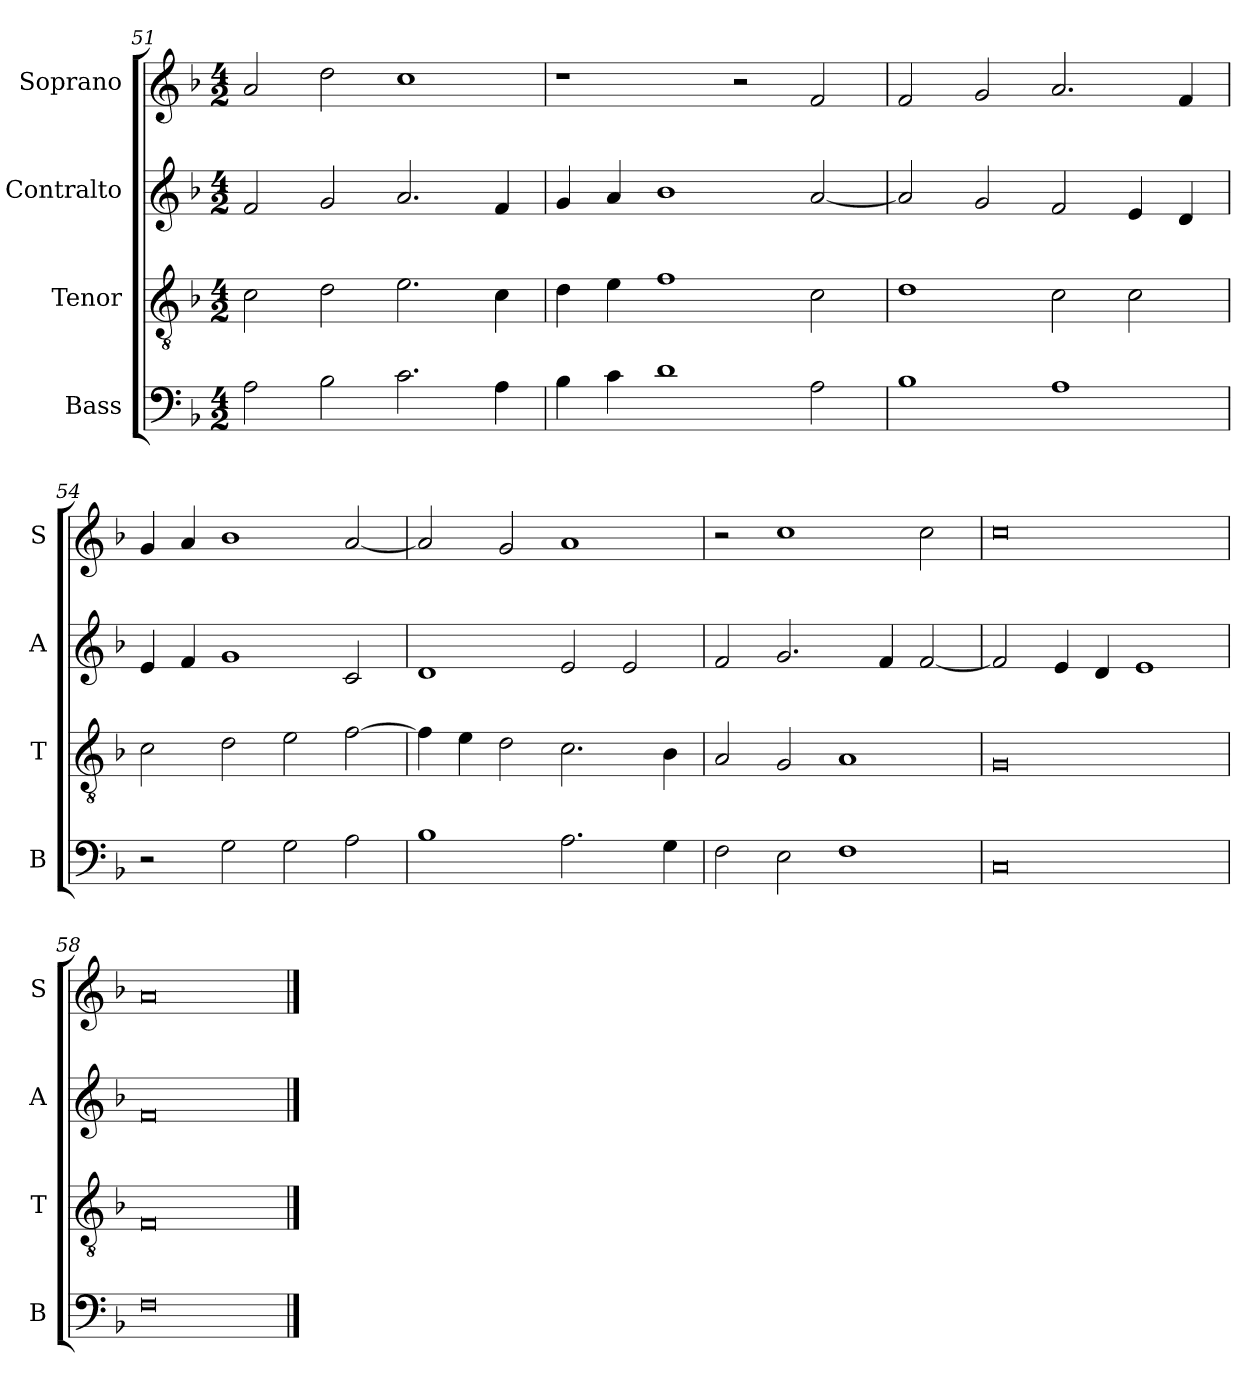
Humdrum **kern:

**kern	**kern	**kern	**kern
*part4	*part3	*part2	*part1
*staff4	*staff3	*staff2	*staff1
*I"Bass	*I"Tenor	*I"Contralto	*I"Soprano
*I'B	*I'T	*I'A	*I'S
*clefF4	*clefGv2	*clefG2	*clefG2
*k[b-]	*k[b-]	*k[b-]	*k[b-]
*F:ion	*F:ion	*F:ion	*F:ion
*M4/2	*M4/2	*M4/2	*M4/2
=51	=51	=51	=51
2A	2c	2f	2a
2B-	2d	2g	2dd
2.c	2.e	2.a	1cc
4A	4c	4f	.
=52	=52	=52	=52
4B-	4d	4g	1r
4c	4e	4a	.
1d	1f	1b-	.
.	.	.	2r
2A	2c	[2a	2f
=53	=53	=53	=53
1B-	1d	2a]	2f
.	.	2g	2g
1A	2c	2f	2.a
.	2c	4e	.
.	.	4d	4f
=54	=54	=54	=54
2r	2c	4e	4g
.	.	4f	4a
2G	2d	1g	1b-
2G	2e	.	.
2A	[2f	2c	[2a
=55	=55	=55	=55
1B-	4f]	1d	2a]
.	4e	.	.
.	2d	.	2g
2.A	2.c	2e	1a
.	.	2e	.
4G	4B-	.	.
=56	=56	=56	=56
2F	2A	2f	2r
2E	2G	2.g	1cc
1F	1A	.	.
.	.	4f	.
.	.	[2f	2cc
=57	=57	=57	=57
0C	0G	2f]	0cc
.	.	4e	.
.	.	4d	.
.	.	1e	.
=58	=58	=58	=58
0F	0F	0f	0a
==	==	==	==
*-	*-	*-	*-
